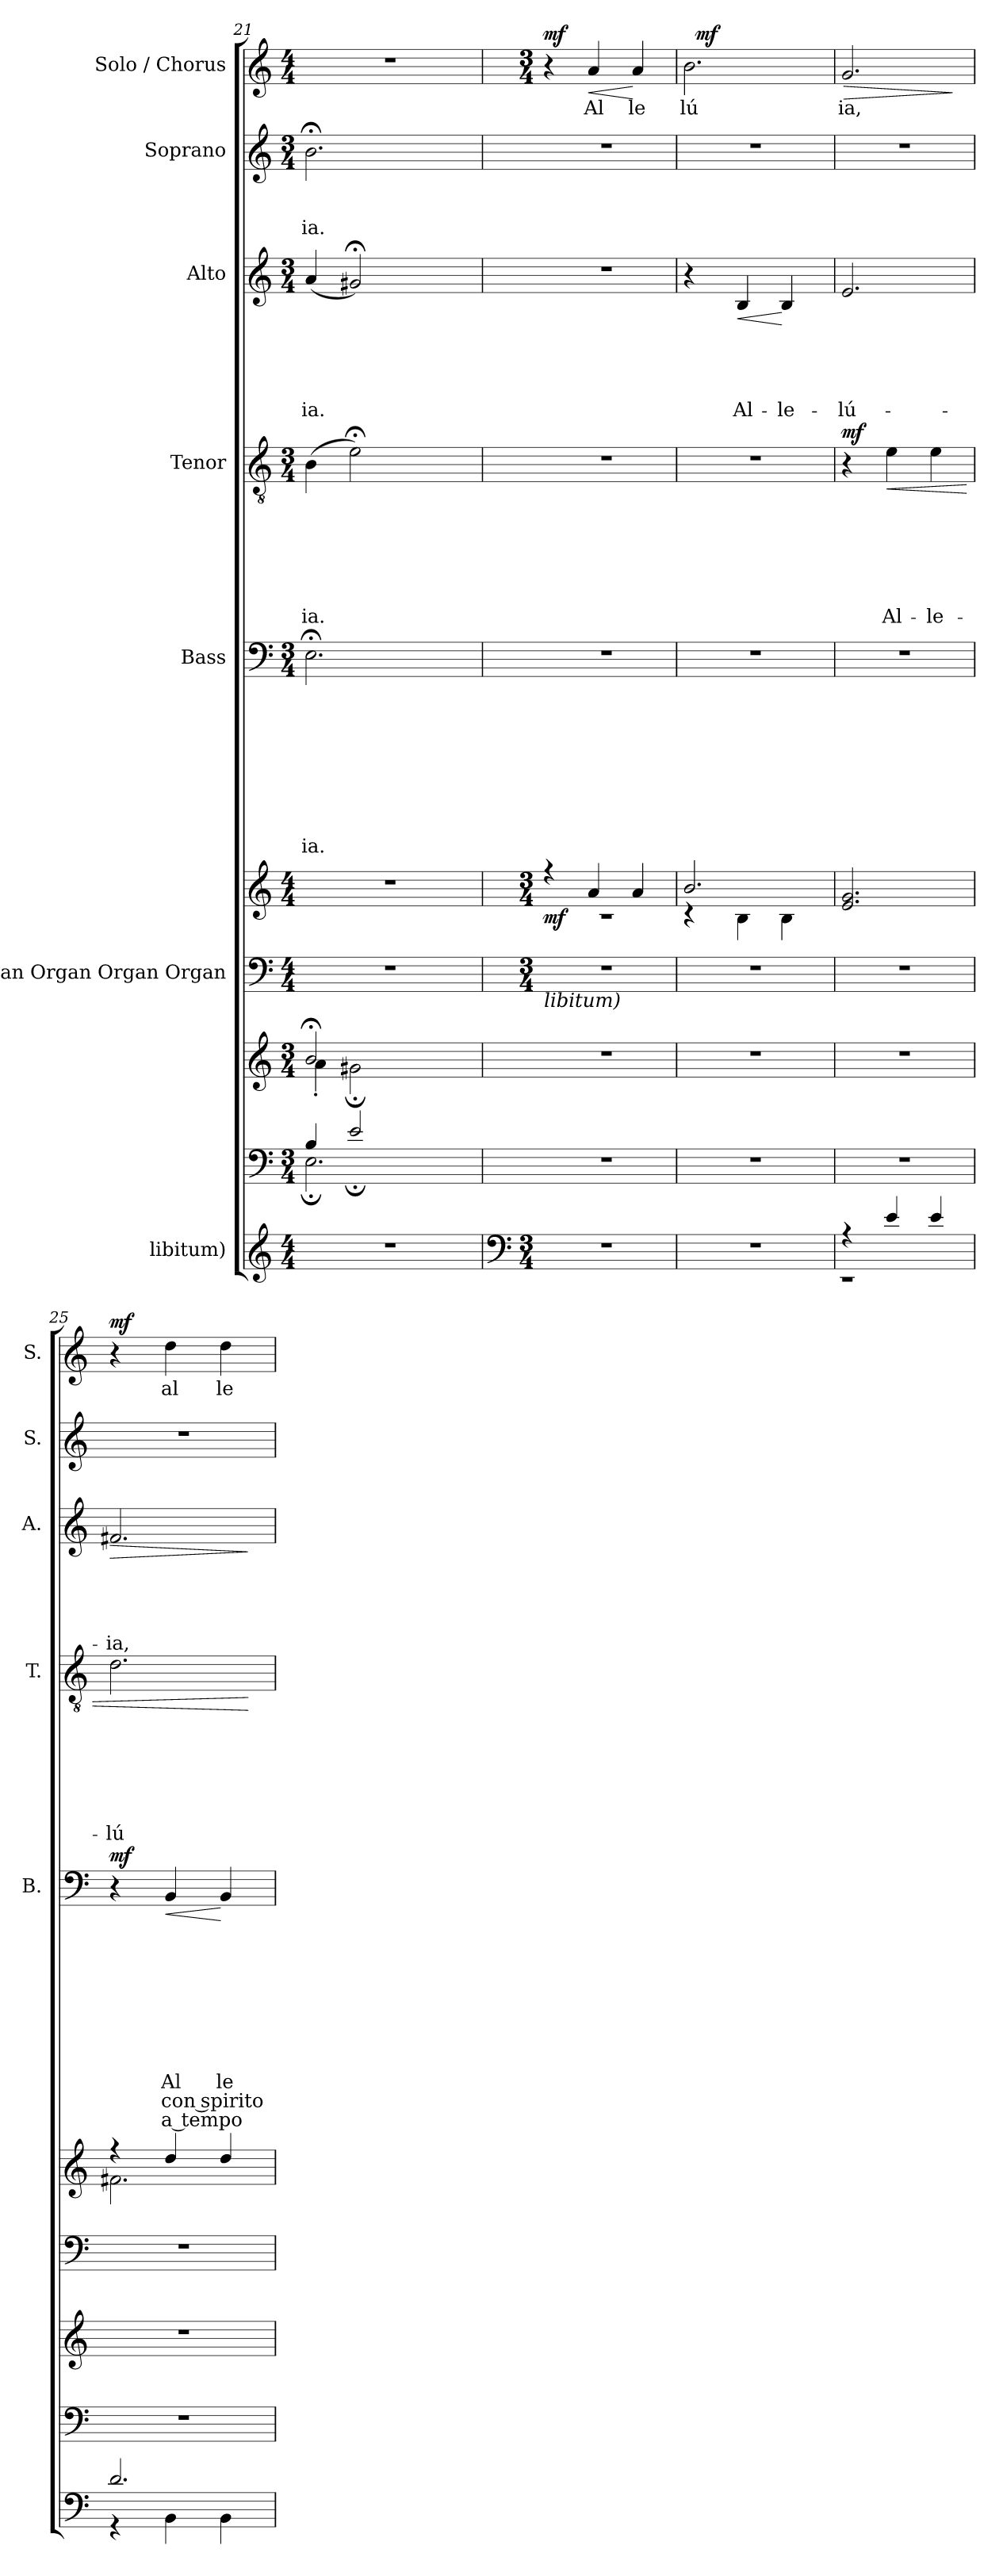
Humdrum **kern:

**kern	**kern	**kern	**kern	**kern	**dynam	**kern	**text	**text	**text	**text	**text	**text	**text	**text	**text	**text	**text	**dynam	**kern	**text	**text	**text	**text	**text	**text	**text	**dynam	**kern	**text	**text	**text	**text	**text	**dynam	**kern	**text	**text	**text	**kern	**text	**dynam
*part9	*part8	*part7	*part6	*part6	*part6	*part5	*part5	*part5	*part5	*part5	*part5	*part5	*part5	*part5	*part5	*part5	*part5	*part5	*part4	*part4	*part4	*part4	*part4	*part4	*part4	*part4	*part4	*part3	*part3	*part3	*part3	*part3	*part3	*part3	*part2	*part2	*part2	*part2	*part1	*part1	*part1
*staff10	*staff9	*staff8	*staff7	*staff6	*staff6/7	*staff5	*staff5	*staff5	*staff5	*staff5	*staff5	*staff5	*staff5	*staff5	*staff5	*staff5	*staff5	*staff5	*staff4	*staff4	*staff4	*staff4	*staff4	*staff4	*staff4	*staff4	*staff4	*staff3	*staff3	*staff3	*staff3	*staff3	*staff3	*staff3	*staff2	*staff2	*staff2	*staff2	*staff1	*staff1	*staff1
*I"libitum)	*	*	*I"Organ Organ Organ Organ	*	*	*I"Bass	*	*	*	*	*	*	*	*	*	*	*	*	*I"Tenor	*	*	*	*	*	*	*	*	*I"Alto	*	*	*	*	*	*	*I"Soprano	*	*	*	*I"Solo / Chorus	*	*
*	*	*	*	*	*	*I'B.	*	*	*	*	*	*	*	*	*	*	*	*	*I'T.	*	*	*	*	*	*	*	*	*I'A.	*	*	*	*	*	*	*I'S.	*	*	*	*I'S.	*	*
*clefG2	*clefF4	*clefG2	*clefF4	*clefG2	*	*clefF4	*	*	*	*	*	*	*	*	*	*	*	*	*clefGv2	*	*	*	*	*	*	*	*	*clefG2	*	*	*	*	*	*	*clefG2	*	*	*	*clefG2	*	*
*k[]	*k[]	*k[]	*k[]	*k[]	*	*k[]	*	*	*	*	*	*	*	*	*	*	*	*	*k[]	*	*	*	*	*	*	*	*	*k[]	*	*	*	*	*	*	*k[]	*	*	*	*k[]	*	*
*C:	*C:	*C:	*C:	*C:	*	*C:	*	*	*	*	*	*	*	*	*	*	*	*	*C:	*	*	*	*	*	*	*	*	*C:	*	*	*	*	*	*	*C:	*	*	*	*C:	*	*
*M4/4	*M3/4	*M3/4	*M4/4	*M4/4	*	*M3/4	*	*	*	*	*	*	*	*	*	*	*	*	*M3/4	*	*	*	*	*	*	*	*	*M3/4	*	*	*	*	*	*	*M3/4	*	*	*	*M4/4	*	*
=21	=21	=21	=21	=21	=21	=21	=21	=21	=21	=21	=21	=21	=21	=21	=21	=21	=21	=21	=21	=21	=21	=21	=21	=21	=21	=21	=21	=21	=21	=21	=21	=21	=21	=21	=21	=21	=21	=21	=21	=21	=21
*	*^	*^	*	*	*	*	*	*	*	*	*	*	*	*	*	*	*	*	*	*	*	*	*	*	*	*	*	*	*	*	*	*	*	*	*	*	*	*	*	*	*
!	!	!	!	!	!	!	!	!	!	!	!	!	!	!	!	!	!LO:LY:b	!	!	!	!	!	!	!	!	!	!	!LO:LY:b	!	!	!	!	!	!	!LO:LY:b	!	!	!	!	!LO:LY:b	!	!	!
1r	2.E\	4B;</	2b;</	4a'<\	1r	1r	.	2.E;<\	.	.	.	.	.	.	.	.	ia.	.	.	.	(>4B\	.	.	.	.	.	.	-ia.	.	(<4a/	.	.	.	.	ia.	.	2.b;<\	.	.	ia.	1r	.	.
.	.	2e;</	.	2g#X;\	.	.	.	.	.	.	.	.	.	.	.	.	.	.	.	.	2e;<\)	.	.	.	.	.	.	.	.	2g#X;/)	.	.	.	.	.	.	.	.	.	.	.	.	.
.	.	.	4ryy	.	.	.	.	.	.	.	.	.	.	.	.	.	.	.	.	.	.	.	.	.	.	.	.	.	.	.	.	.	.	.	.	.	.	.	.	.	.	.	.
.	4ryy	4ryy	4ryy	4ryy	.	.	.	4ryy	.	.	.	.	.	.	.	.	.	.	.	.	4ryy	.	.	.	.	.	.	.	.	4ryy	.	.	.	.	.	.	4ryy	.	.	.	.	.	.
*	*v	*v	*	*	*	*	*	*	*	*	*	*	*	*	*	*	*	*	*	*	*	*	*	*	*	*	*	*	*	*	*	*	*	*	*	*	*	*	*	*	*	*	*
*	*	*v	*v	*	*	*	*	*	*	*	*	*	*	*	*	*	*	*	*	*	*	*	*	*	*	*	*	*	*	*	*	*	*	*	*	*	*	*	*	*	*	*
!!LO:PB:g=z
=22	=22	=22	=22	=22	=22	=22	=22	=22	=22	=22	=22	=22	=22	=22	=22	=22	=22	=22	=22	=22	=22	=22	=22	=22	=22	=22	=22	=22	=22	=22	=22	=22	=22	=22	=22	=22	=22	=22	=22	=22	=22
*clefF4	*	*	*	*	*	*	*	*	*	*	*	*	*	*	*	*	*	*	*	*	*	*	*	*	*	*	*	*	*	*	*	*	*	*	*	*	*	*	*	*	*
*M3/4	*	*	*M3/4	*M3/4	*	*	*	*	*	*	*	*	*	*	*	*	*	*	*	*	*	*	*	*	*	*	*	*	*	*	*	*	*	*	*	*	*	*	*M3/4	*	*
*	*^	*^	*	*^	*	*	*	*	*	*	*	*	*	*	*	*	*	*	*	*	*	*	*	*	*	*	*	*	*	*	*	*	*	*	*	*	*	*	*	*	*
!	!	!	!	!	!LO:TX:b:i:t=libitum)	!	!	!	!	!	!	!	!	!	!	!	!	!	!	!	!	!	!	!	!	!	!	!	!	!	!	!	!	!	!	!	!	!	!	!	!	!	!	!
!LO:N:vis=1	!	!	!	!	!	!	!LO:N:vis=1	!LO:DY:b	!LO:N:vis=1	!	!	!	!	!	!	!	!	!	!	!	!	!LO:N:vis=1	!	!	!	!	!	!	!	!	!LO:N:vis=1	!	!	!	!	!	!	!	!	!	!	!	!	!LO:DY:a
*	*v	*v	*	*	*	*	*	*	*	*	*	*	*	*	*	*	*	*	*	*	*	*	*	*	*	*	*	*	*	*	*	*	*	*	*	*	*	*	*	*	*	*	*	*
*	*	*v	*v	*	*	*	*	*	*	*	*	*	*	*	*	*	*	*	*	*	*	*	*	*	*	*	*	*	*	*	*	*	*	*	*	*	*	*	*	*	*	*	*
2.r	2.r	2.r	2.r	4rff	2.rc	mf	2.r	.	.	.	.	.	.	.	.	.	.	.	.	2.r	.	.	.	.	.	.	.	.	2.r	.	.	.	.	.	.	2.r	.	.	.	4r	.	mf
!	!	!	!	!	!	!	!	!	!	!	!	!	!	!	!	!	!	!	!	!	!	!	!	!	!	!	!	!	!	!	!	!	!	!	!	!	!	!	!	!	!LO:LY:b	!LO:HP:b
.	.	.	.	4a/	.	.	.	.	.	.	.	.	.	.	.	.	.	.	.	.	.	.	.	.	.	.	.	.	.	.	.	.	.	.	.	.	.	.	.	4a/	Al	<
!	!	!	!	!	!	!	!	!	!	!	!	!	!	!	!	!	!	!	!	!	!	!	!	!	!	!	!	!	!	!	!	!	!	!	!	!	!	!	!	!	!LO:LY:b	!
.	.	.	.	4a/	.	.	.	.	.	.	.	.	.	.	.	.	.	.	.	.	.	.	.	.	.	.	.	.	.	.	.	.	.	.	.	.	.	.	.	4a/	le	[
=23	=23	=23	=23	=23	=23	=23	=23	=23	=23	=23	=23	=23	=23	=23	=23	=23	=23	=23	=23	=23	=23	=23	=23	=23	=23	=23	=23	=23	=23	=23	=23	=23	=23	=23	=23	=23	=23	=23	=23	=23	=23	=23
!LO:N:vis=1	!	!	!	!	!	!	!LO:N:vis=1	!	!	!	!	!	!	!	!	!	!	!	!	!LO:N:vis=1	!	!	!	!	!	!	!	!	!	!	!	!	!	!	!	!	!	!	!	!	!LO:LY:b	!
*	*	*	*	*	*	*	*	*	*	*	*	*	*	*	*	*	*	*	*	*	*	*	*	*	*	*	*	*	*	*	*	*	*	*	*	*	*	*	*	*^	*	*
2.r	2.r	2.r	2.r	2.b/	4rc	.	2.r	.	.	.	.	.	.	.	.	.	.	.	.	2.r	.	.	.	.	.	.	.	.	4r	.	.	.	.	.	.	2.r	.	.	.	2.b\	32ryy	lú	.
!	!	!	!	!	!	!	!	!	!	!	!	!	!	!	!	!	!	!	!	!	!	!	!	!	!	!	!	!	!	!	!	!	!	!	!	!	!	!	!	!	!	!	!LO:DY:b
.	.	.	.	.	.	.	.	.	.	.	.	.	.	.	.	.	.	.	.	.	.	.	.	.	.	.	.	.	.	.	.	.	.	.	.	.	.	.	.	.	2ryy	.	mf
!	!	!	!	!	!	!	!	!	!	!	!	!	!	!	!	!	!	!	!	!	!	!	!	!	!	!	!	!	!	!	!	!	!	!LO:LY:b	!LO:HP:b	!	!	!	!	!	!	!	!
.	.	.	.	.	4B\	.	.	.	.	.	.	.	.	.	.	.	.	.	.	.	.	.	.	.	.	.	.	.	4B/	.	.	.	.	Al-	<	.	.	.	.	.	.	.	.
!	!	!	!	!	!	!	!	!	!	!	!	!	!	!	!	!	!	!	!	!	!	!	!	!	!	!	!	!	!	!	!	!	!	!LO:LY:b	!	!	!	!	!	!	!	!	!
.	.	.	.	.	4B\	.	.	.	.	.	.	.	.	.	.	.	.	.	.	.	.	.	.	.	.	.	.	.	4B/	.	.	.	.	-le-	[	.	.	.	.	.	.	.	.
.	.	.	.	.	.	.	.	.	.	.	.	.	.	.	.	.	.	.	.	.	.	.	.	.	.	.	.	.	.	.	.	.	.	.	.	.	.	.	.	.	8..ryy	.	.
=24	=24	=24	=24	=24	=24	=24	=24	=24	=24	=24	=24	=24	=24	=24	=24	=24	=24	=24	=24	=24	=24	=24	=24	=24	=24	=24	=24	=24	=24	=24	=24	=24	=24	=24	=24	=24	=24	=24	=24	=24	=24	=24	=24
*^	*	*	*	*	*	*	*	*	*	*	*	*	*	*	*	*	*	*	*	*	*	*	*	*	*	*	*	*	*	*	*	*	*	*	*	*	*	*	*	*	*	*	*
!	!LO:N:vis=1	!	!	!	!	!	!	!LO:N:vis=1	!	!	!	!	!	!	!	!	!	!	!	!	!	!	!	!	!	!	!	!	!LO:DY:a	!	!	!	!	!	!LO:LY:b	!	!	!	!	!	!	!	!LO:LY:b	!LO:HP:b
*	*	*	*	*	*v	*v	*	*	*	*	*	*	*	*	*	*	*	*	*	*	*	*	*	*	*	*	*	*	*	*	*	*	*	*	*	*	*	*	*	*	*v	*v	*	*
4rA	2.rEE	2.r	2.r	2.r	2.e/ 2.g/	.	2.r	.	.	.	.	.	.	.	.	.	.	.	.	4r	.	.	.	.	.	.	.	mf	2.e/	.	.	.	.	-lú-	.	2.r	.	.	.	2.g/	ia,	>
!	!	!	!	!	!	!	!	!	!	!	!	!	!	!	!	!	!	!	!	!	!	!	!	!	!	!	!LO:LY:b	!LO:HP:b	!	!	!	!	!	!	!	!	!	!	!	!	!	!
4e/	.	.	.	.	.	.	.	.	.	.	.	.	.	.	.	.	.	.	.	4e\	.	.	.	.	.	.	Al-	<	.	.	.	.	.	.	.	.	.	.	.	.	.	.
!	!	!	!	!	!	!	!	!	!	!	!	!	!	!	!	!	!	!	!	!	!	!	!	!	!	!	!LO:LY:b	!	!	!	!	!	!	!	!	!	!	!	!	!	!	!
4e/	.	.	.	.	.	.	.	.	.	.	.	.	.	.	.	.	.	.	.	4e\	.	.	.	.	.	.	-le-	.	.	.	.	.	.	.	.	.	.	.	.	.	.	.
*v	*v	*	*	*	*	*	*	*	*	*	*	*	*	*	*	*	*	*	*	*	*	*	*	*	*	*	*	*	*	*	*	*	*	*	*	*	*	*	*	*	*	*
.	.	.	.	.	.	.	.	.	.	.	.	.	.	.	.	.	.	.	.	.	.	.	.	.	.	.	.	.	.	.	.	.	.	.	.	.	.	.	.	.	]
=25	=25	=25	=25	=25	=25	=25	=25	=25	=25	=25	=25	=25	=25	=25	=25	=25	=25	=25	=25	=25	=25	=25	=25	=25	=25	=25	=25	=25	=25	=25	=25	=25	=25	=25	=25	=25	=25	=25	=25	=25	=25
*^	*	*	*	*^	*	*	*	*	*	*	*	*	*	*	*	*	*	*	*	*	*	*	*	*	*	*	*	*	*	*	*	*	*	*	*	*	*	*	*	*	*
!	!	!	!	!	!	!	!	!	!	!	!	!	!	!	!	!	!	!	!	!LO:DY:a	!	!	!	!	!	!	!	!LO:LY:b	!	!	!	!	!	!	!LO:LY:b	!LO:HP:b	!	!	!	!	!	!	!LO:DY:a
2.d/	4rGG	2.r	2.r	2.r	4rff	2.f#X\	.	4r	.	.	.	.	.	.	.	.	.	.	.	mf	2.d\	.	.	.	.	.	.	-lú-	.	2.f#X/	.	.	.	.	-ia,	>	2.r	.	.	.	4r	.	mf
!	!	!	!	!	!	!	!	!	!	!	!	!	!	!	!	!	!LO:LY:b	!LO:LY:b	!LO:LY:b	!LO:HP:b	!	!	!	!	!	!	!	!	!	!	!	!	!	!	!	!	!	!	!	!	!	!LO:LY:b	!
.	4BB\	.	.	.	4dd/	.	.	4BB/	.	.	.	.	.	.	.	.	Al	con spirito	a tempo	<	.	.	.	.	.	.	.	.	.	.	.	.	.	.	.	.	.	.	.	.	4dd\	al	.
!	!	!	!	!	!	!	!	!	!	!	!	!	!	!	!	!	!LO:LY:b	!	!	!	!	!	!	!	!	!	!	!	!	!	!	!	!	!	!	!	!	!	!	!	!	!LO:LY:b	!
.	4BB\	.	.	.	4dd/	.	.	4BB/	.	.	.	.	.	.	.	.	le	.	.	[	.	.	.	.	.	.	.	.	.	.	.	.	.	.	.	.	.	.	.	.	4dd\	le	.
*v	*v	*	*	*	*v	*v	*	*	*	*	*	*	*	*	*	*	*	*	*	*	*	*	*	*	*	*	*	*	*	*	*	*	*	*	*	*	*	*	*	*	*	*	*
.	.	.	.	.	.	.	.	.	.	.	.	.	.	.	.	.	.	.	.	.	.	.	.	.	.	.	[	.	.	.	.	.	.	]	.	.	.	.	.	.	.
=	=	=	=	=	=	=	=	=	=	=	=	=	=	=	=	=	=	=	=	=	=	=	=	=	=	=	=	=	=	=	=	=	=	=	=	=	=	=	=	=	=
*-	*-	*-	*-	*-	*-	*-	*-	*-	*-	*-	*-	*-	*-	*-	*-	*-	*-	*-	*-	*-	*-	*-	*-	*-	*-	*-	*-	*-	*-	*-	*-	*-	*-	*-	*-	*-	*-	*-	*-	*-	*-
